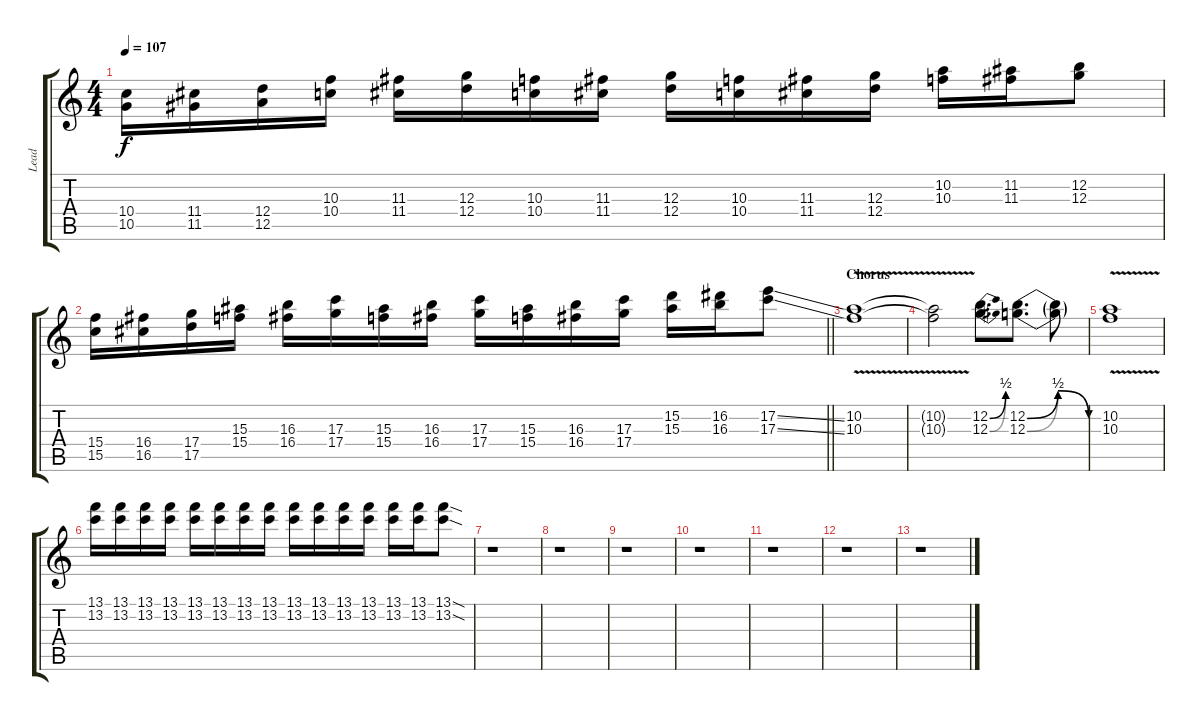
\track ("Lead" "Lead") {instrument distortionguitar}
\staff {score tabs}
\tuning (E4 B3 G3 D3 A2 D2) {hide}
\ts (4 4)
\tempo 107
\clef g2
\ks c
(10.4 10.5).16{dy f} (11.4 11.5).16 (12.4 12.5).16 (10.3 10.4).16 (11.3 11.4).16 (12.3 12.4).16 (10.3 10.4).16 (11.3 11.4).16 (12.3 12.4).16 (10.3 10.4).16 (11.3 11.4).16 (12.3 12.4).16 (10.2 10.3).16 (11.2 11.3).16 (12.2 12.3).8 |
\barLineRight lightlight
(15.4 15.5).16 (16.4 16.5).16 (17.4 17.5).16 (15.3 15.4).16 (16.3 16.4).16 (17.3 17.4).16 (15.3 15.4).16 (16.3 16.4).16 (17.3 17.4).16 (15.3 15.4).16 (16.3 16.4).16 (17.3 17.4).16 (15.2 15.3).16 (16.2 16.3).16 (17.2{ss} 17.3{ss}).8 |
\section ("" "Chorus")
(10.2{v} 10.3{v}).1 |
(10.2{t} 10.3{t}).2 (12.2{be (bend 0 0 60 2)} 12.3{be (bend 0 0 60 2)}).8{d} (12.2{be (bendrelease 0 0 30 2 30 2 60 0)} 12.3{be (bendrelease 0 0 30 2 30 2 60 0)}).8{d} (12.2{t} 12.3{t}).8 |
(10.2{v} 10.3{v}).1 |
(13.1 13.2).16 (13.1 13.2).16 (13.1 13.2).16 (13.1 13.2).16 (13.1 13.2).16 (13.1 13.2).16 (13.1 13.2).16 (13.1 13.2).16 (13.1 13.2).16 (13.1 13.2).16 (13.1 13.2).16 (13.1 13.2).16 (13.1 13.2).16 (13.1 13.2).16 (13.1{sod} 13.2{sod}).8 |
r.1 |
r.1 |
r.1 |
r.1 |
r.1 |
r.1 |
r.1
